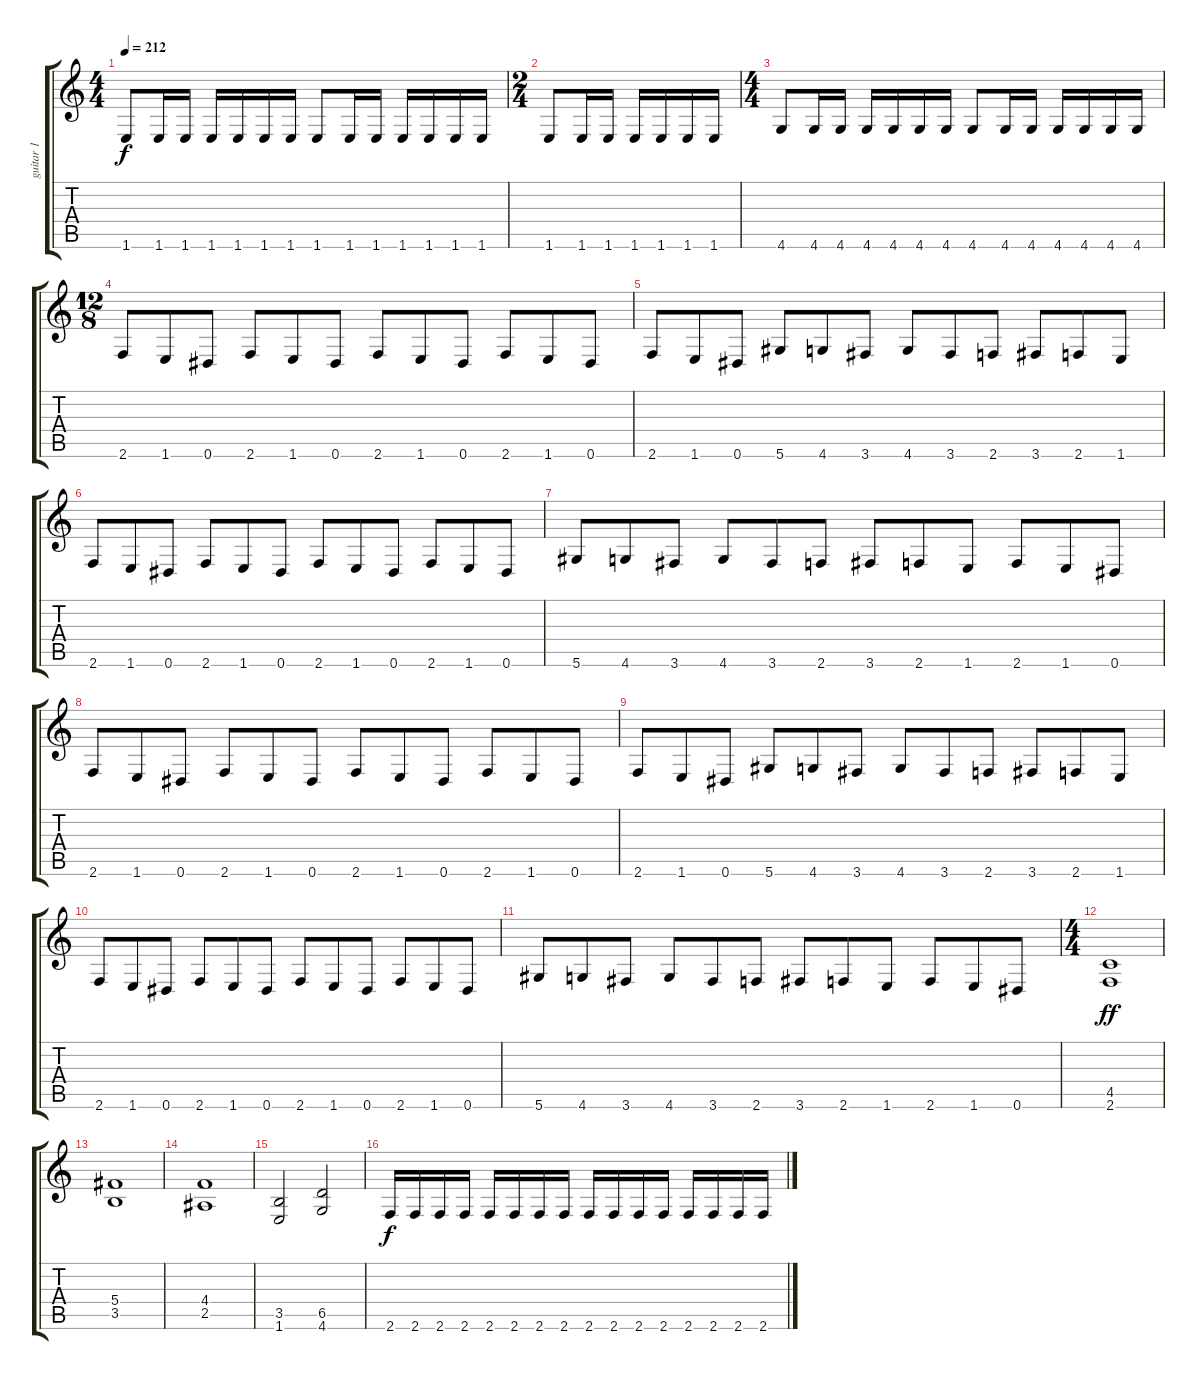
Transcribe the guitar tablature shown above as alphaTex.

\track ("guitar 1" "guitar 1") {instrument distortionguitar}
\staff {score tabs}
\tuning (Eb4 Bb3 Gb3 Db3 Ab2 Eb2) {hide}
\ts (4 4)
\tempo 212
\clef g2
\ks c
1.6.8{dy f} 1.6.16 1.6.16 1.6.16 1.6.16 1.6.16 1.6.16 1.6.8 1.6.16 1.6.16 1.6.16 1.6.16 1.6.16 1.6.16 |
\ts (2 4)
1.6.8 1.6.16 1.6.16 1.6.16 1.6.16 1.6.16 1.6.16 |
\ts (4 4)
4.6.8 4.6.16 4.6.16 4.6.16 4.6.16 4.6.16 4.6.16 4.6.8 4.6.16 4.6.16 4.6.16 4.6.16 4.6.16 4.6.16 |
\ts (12 8)
2.6.8 1.6.8 0.6.8 2.6.8 1.6.8 0.6.8 2.6.8 1.6.8 0.6.8 2.6.8 1.6.8 0.6.8 |
2.6.8 1.6.8 0.6.8 5.6.8 4.6.8 3.6.8 4.6.8 3.6.8 2.6.8 3.6.8 2.6.8 1.6.8 |
2.6.8 1.6.8 0.6.8 2.6.8 1.6.8 0.6.8 2.6.8 1.6.8 0.6.8 2.6.8 1.6.8 0.6.8 |
5.6.8 4.6.8 3.6.8 4.6.8 3.6.8 2.6.8 3.6.8 2.6.8 1.6.8 2.6.8 1.6.8 0.6.8 |
2.6.8 1.6.8 0.6.8 2.6.8 1.6.8 0.6.8 2.6.8 1.6.8 0.6.8 2.6.8 1.6.8 0.6.8 |
2.6.8 1.6.8 0.6.8 5.6.8 4.6.8 3.6.8 4.6.8 3.6.8 2.6.8 3.6.8 2.6.8 1.6.8 |
2.6.8 1.6.8 0.6.8 2.6.8 1.6.8 0.6.8 2.6.8 1.6.8 0.6.8 2.6.8 1.6.8 0.6.8 |
5.6.8 4.6.8 3.6.8 4.6.8 3.6.8 2.6.8 3.6.8 2.6.8 1.6.8 2.6.8 1.6.8 0.6.8 |
\ts (4 4)
(4.5 2.6).1{dy ff} |
(5.4 3.5).1 |
(4.4 2.5).1 |
(3.5 1.6).2 (6.5 4.6).2 |
2.6.16{dy f} 2.6.16 2.6.16 2.6.16 2.6.16 2.6.16 2.6.16 2.6.16 2.6.16 2.6.16 2.6.16 2.6.16 2.6.16 2.6.16 2.6.16 2.6.16
